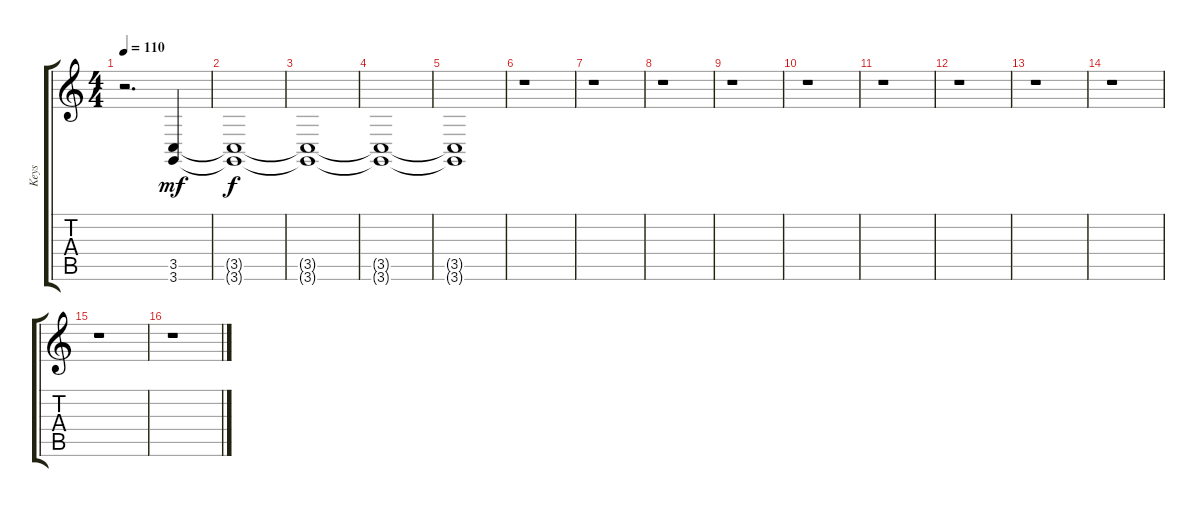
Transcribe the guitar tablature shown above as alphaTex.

\track ("Keys" "Keys") {instrument synthbrass1}
\staff {score tabs}
\tuning (E4 B3 G3 D3 A2 E2) {hide}
\ts (4 4)
\tempo 110
\clef g2
\ks c
r.2{d dy mf instrument synthbrass1} (3.5 3.6).4 |
(3.5{t} 3.6{t}).1{dy f} |
(3.5{t} 3.6{t}).1 |
(3.5{t} 3.6{t}).1 |
(3.5{t} 3.6{t}).1 |
r.1 |
r.1 |
r.1 |
r.1 |
r.1 |
r.1 |
r.1 |
r.1 |
r.1 |
r.1 |
r.1
